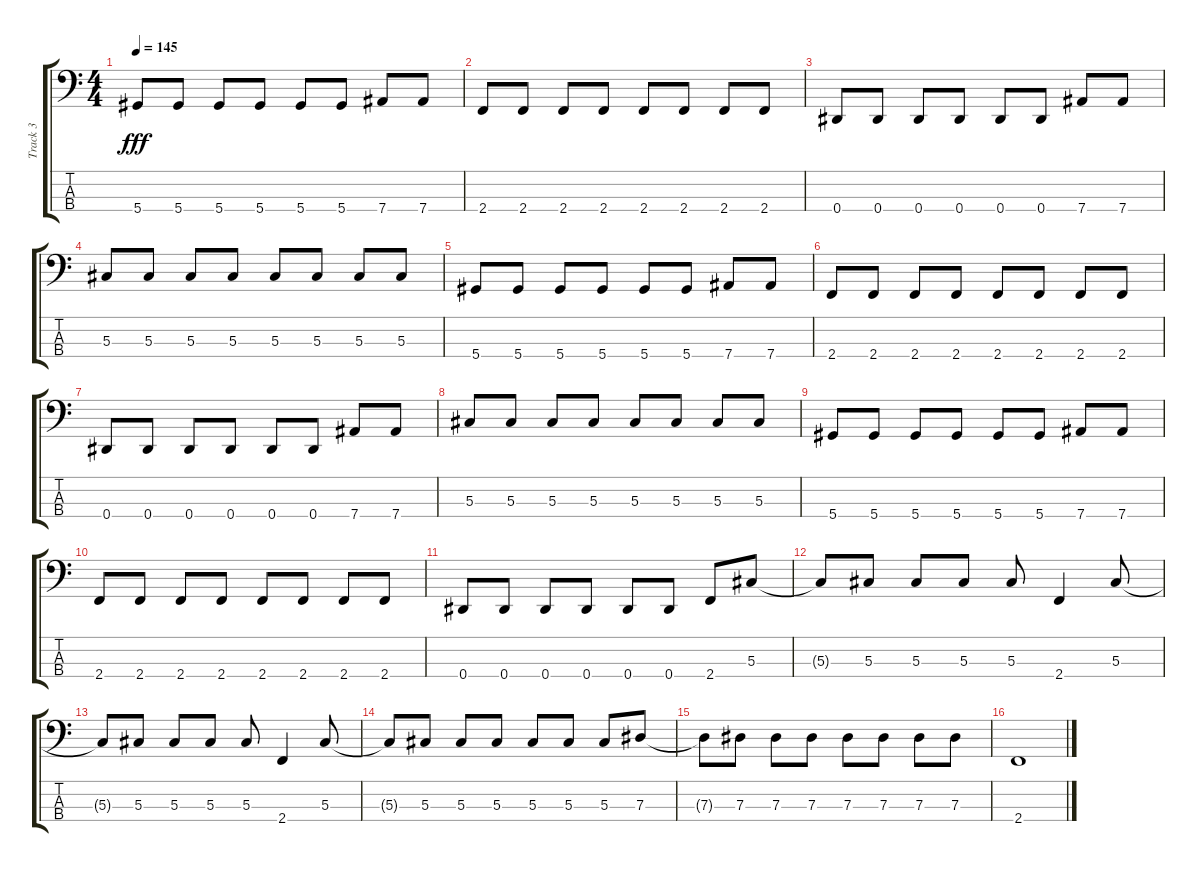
\track ("Track 3" "Track 3") {instrument electricbassfinger}
\staff {score tabs}
\tuning (Gb2 Db2 Ab1 Eb1) {hide}
\ts (4 4)
\tempo 145
\clef f4
\ks c
5.4.8{dy fff} 5.4.8 5.4.8 5.4.8 5.4.8 5.4.8 7.4.8 7.4.8 |
2.4.8 2.4.8 2.4.8 2.4.8 2.4.8 2.4.8 2.4.8 2.4.8 |
0.4.8 0.4.8 0.4.8 0.4.8 0.4.8 0.4.8 7.4.8 7.4.8 |
5.3.8 5.3.8 5.3.8 5.3.8 5.3.8 5.3.8 5.3.8 5.3.8 |
5.4.8 5.4.8 5.4.8 5.4.8 5.4.8 5.4.8 7.4.8 7.4.8 |
2.4.8 2.4.8 2.4.8 2.4.8 2.4.8 2.4.8 2.4.8 2.4.8 |
0.4.8 0.4.8 0.4.8 0.4.8 0.4.8 0.4.8 7.4.8 7.4.8 |
5.3.8 5.3.8 5.3.8 5.3.8 5.3.8 5.3.8 5.3.8 5.3.8 |
5.4.8 5.4.8 5.4.8 5.4.8 5.4.8 5.4.8 7.4.8 7.4.8 |
2.4.8 2.4.8 2.4.8 2.4.8 2.4.8 2.4.8 2.4.8 2.4.8 |
0.4.8 0.4.8 0.4.8 0.4.8 0.4.8 0.4.8 2.4.8 5.3.8 |
5.3{t}.8 5.3.8 5.3.8 5.3.8 5.3.8 2.4.4 5.3.8 |
5.3{t}.8 5.3.8 5.3.8 5.3.8 5.3.8 2.4.4 5.3.8 |
5.3{t}.8 5.3.8 5.3.8 5.3.8 5.3.8 5.3.8 5.3.8 7.3.8 |
7.3{t}.8 7.3.8 7.3.8 7.3.8 7.3.8 7.3.8 7.3.8 7.3.8 |
2.4.1
